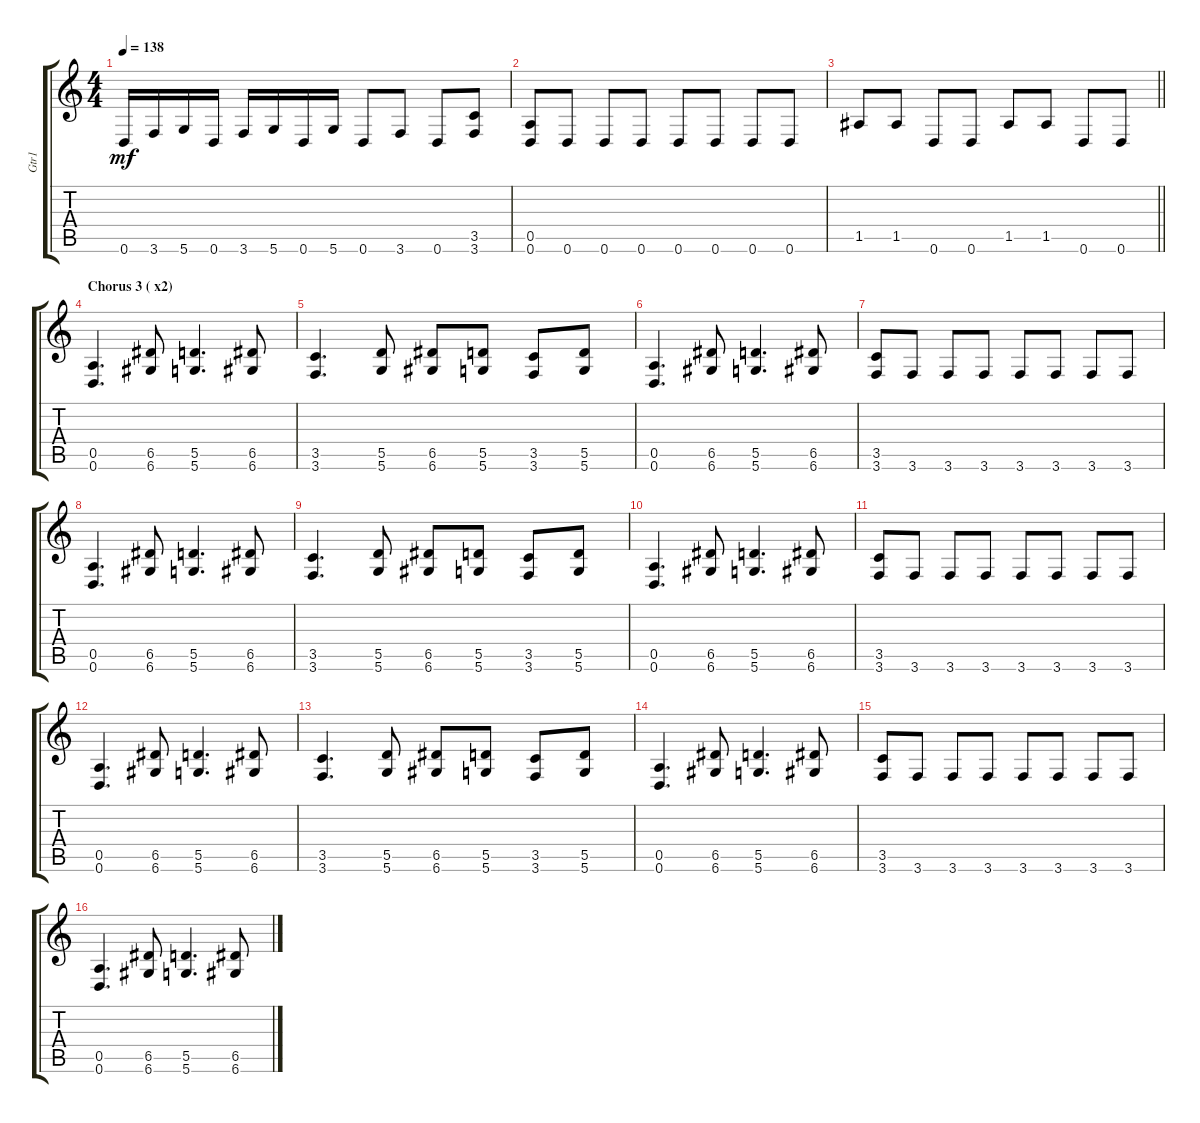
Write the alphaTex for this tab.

\track ("Gtr1" "Gtr1") {instrument distortionguitar}
\staff {score tabs}
\tuning (E4 B3 G3 D3 A2 D2) {hide}
\ts (4 4)
\tempo 138
\clef g2
\ks c
0.6.16{dy mf} 3.6.16 5.6.16 0.6.16 3.6.16 5.6.16 0.6.16 5.6.16 0.6.8 3.6.8 0.6.8 (3.5 3.6).8 |
(0.5 0.6).8 0.6.8 0.6.8 0.6.8 0.6.8 0.6.8 0.6.8 0.6.8 |
\barLineRight lightlight
1.5.8 1.5.8 0.6.8 0.6.8 1.5.8 1.5.8 0.6.8 0.6.8 |
\section ("" "Chorus 3 ( x2)")
(0.5 0.6).4{d} (6.5 6.6).8 (5.5 5.6).4{d} (6.5 6.6).8 |
(3.5 3.6).4{d} (5.5 5.6).8 (6.5 6.6).8 (5.5 5.6).8 (3.5 3.6).8 (5.5 5.6).8 |
(0.5 0.6).4{d} (6.5 6.6).8 (5.5 5.6).4{d} (6.5 6.6).8 |
(3.5 3.6).8 3.6.8 3.6.8 3.6.8 3.6.8 3.6.8 3.6.8 3.6.8 |
(0.5 0.6).4{d} (6.5 6.6).8 (5.5 5.6).4{d} (6.5 6.6).8 |
(3.5 3.6).4{d} (5.5 5.6).8 (6.5 6.6).8 (5.5 5.6).8 (3.5 3.6).8 (5.5 5.6).8 |
(0.5 0.6).4{d} (6.5 6.6).8 (5.5 5.6).4{d} (6.5 6.6).8 |
(3.5 3.6).8 3.6.8 3.6.8 3.6.8 3.6.8 3.6.8 3.6.8 3.6.8 |
(0.5 0.6).4{d} (6.5 6.6).8 (5.5 5.6).4{d} (6.5 6.6).8 |
(3.5 3.6).4{d} (5.5 5.6).8 (6.5 6.6).8 (5.5 5.6).8 (3.5 3.6).8 (5.5 5.6).8 |
(0.5 0.6).4{d} (6.5 6.6).8 (5.5 5.6).4{d} (6.5 6.6).8 |
(3.5 3.6).8 3.6.8 3.6.8 3.6.8 3.6.8 3.6.8 3.6.8 3.6.8 |
(0.5 0.6).4{d} (6.5 6.6).8 (5.5 5.6).4{d} (6.5 6.6).8
